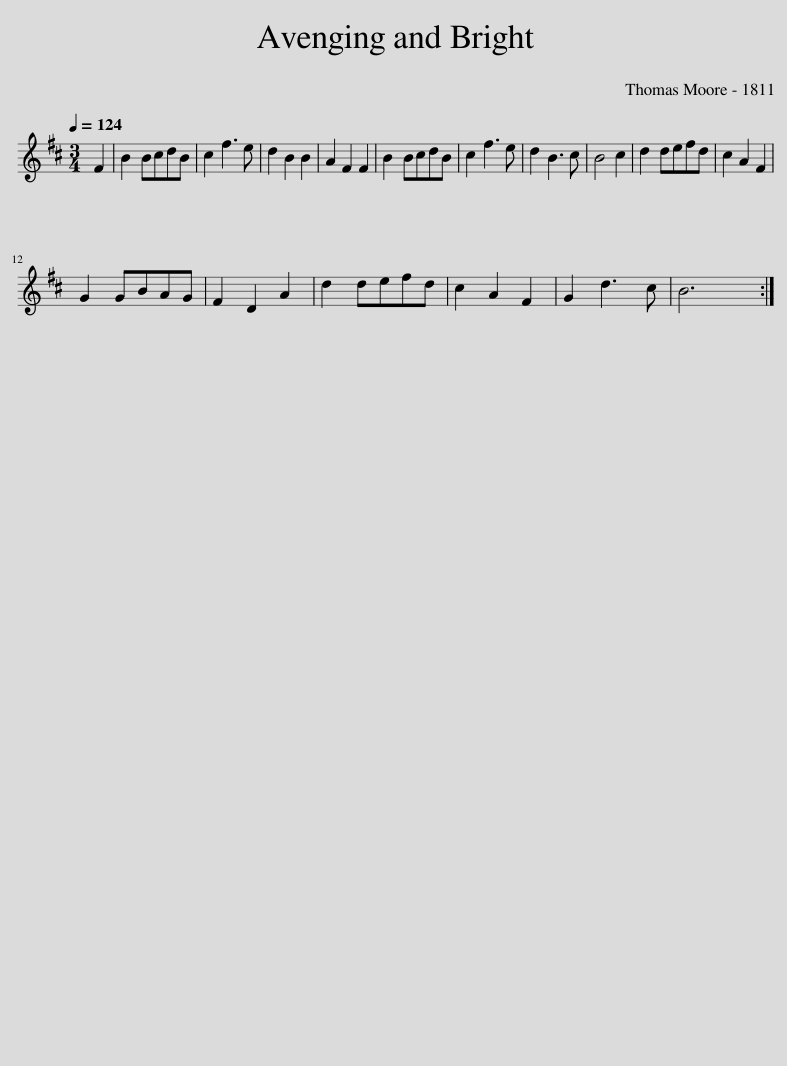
X:1
L:1/8
Q:1/4=124
M:3/4
I:linebreak $
K:none
V:1 treble transpose="20 "
V:1
[K:D] F2 | B2 BcdB | c2 f3 e | d2 B2 B2 | A2 F2 F2 | %5
 B2 BcdB | c2 f3 e | d2 B3 c | B4 c2 | d2 defd | %10
 c2 A2 F2 |$ G2 GBAG | F2 D2 A2 | d2 defd | c2 A2 F2 | %15
 G2 d3 c | B6 :| %17
